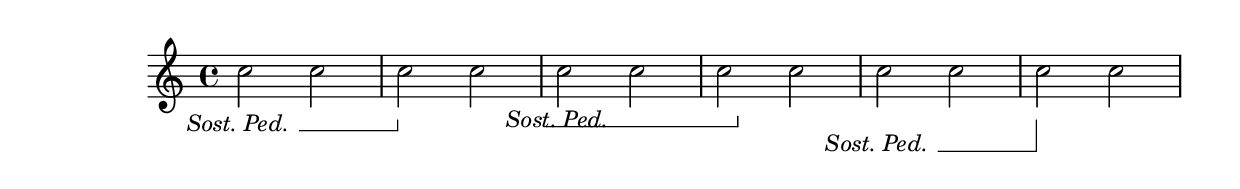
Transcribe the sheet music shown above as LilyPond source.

%% DO NOT EDIT this file manually; it is automatically
%% generated from LSR http://lsr.dsi.unimi.it
%% Make any changes in LSR itself, or in Documentation/snippets/new/ ,
%% and then run scripts/auxiliar/makelsr.py
%%
%% This file is in the public domain.
\version "2.14.2"

\header {
  lsrtags = "keyboards, tweaks-and-overrides"

  texidoc = "
The appearance of pedal brackets may be altered in different ways.

"
  doctitle = "Fine-tuning pedal brackets"
} % begin verbatim


\paper { ragged-right = ##f }
\relative c'' {
  c2\sostenutoOn c
  c2\sostenutoOff c
  \once \override Staff.PianoPedalBracket #'shorten-pair = #'(-7 . -2)
  c2\sostenutoOn c
  c2\sostenutoOff c
  \once \override Staff.PianoPedalBracket #'edge-height = #'(0 . 3)
  c2\sostenutoOn c
  c2\sostenutoOff c
}
